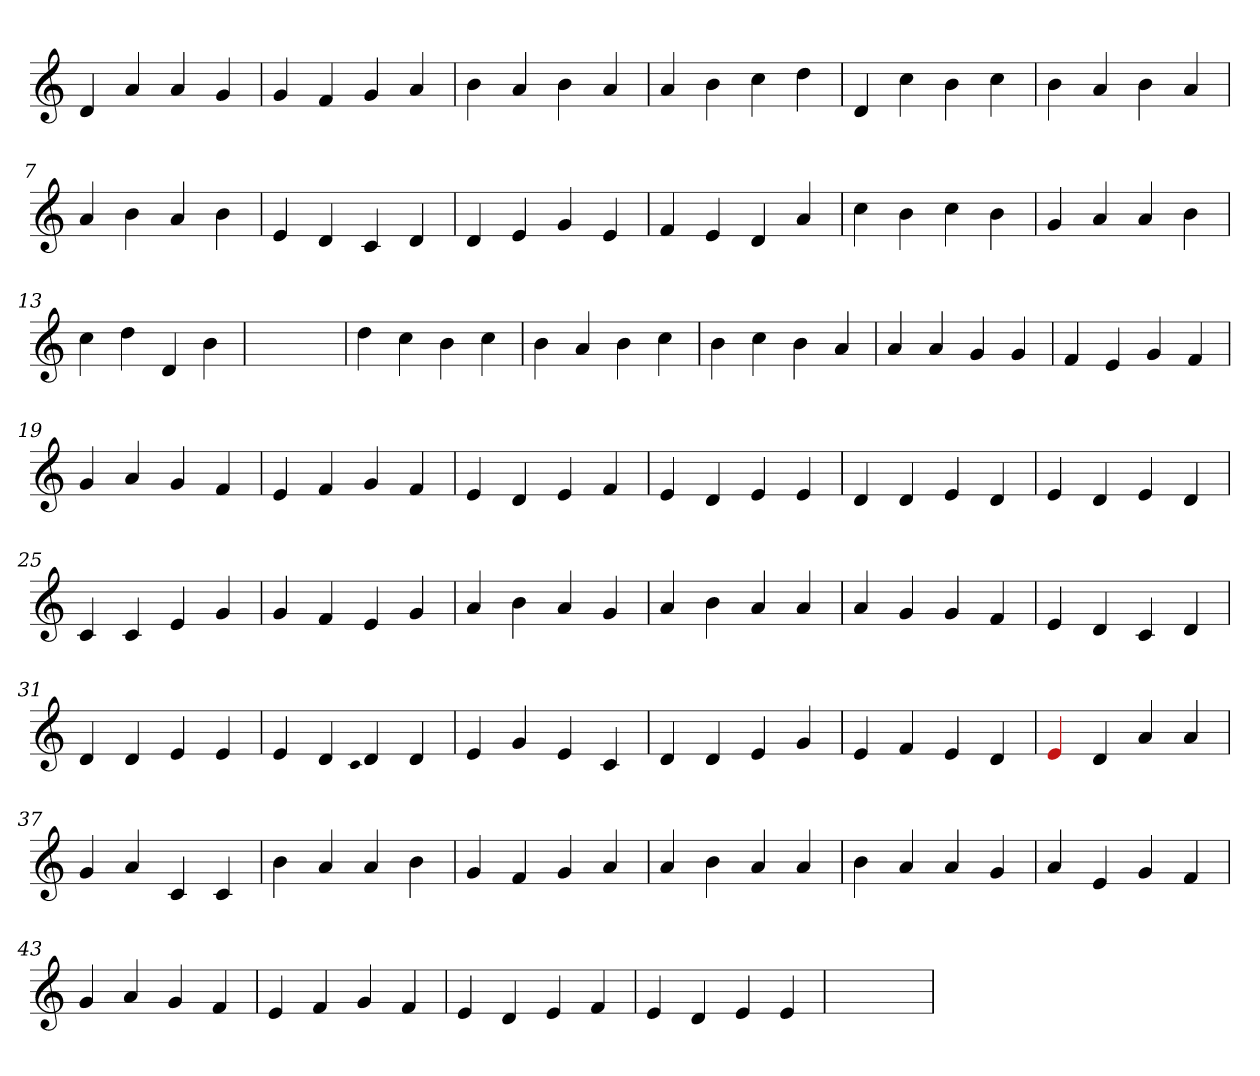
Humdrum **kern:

**kern
*part1
*staff1
*clefG2
=1
4d
4a
4a
4g
=2
4g
4f
4g
4a
=3
4b
4a
4b
4a
=4
4a
4b
4cc
4dd
=5
4d
4cc
4b
4cc
=6
4b
4a
4b
4a
=7
4a
4b
4a
4b
=8
4e
4d
4c
4d
=9
4d
4e
4g
4e
=10
4f
4e
4d
4a
=11
4cc
4b
4cc
4b
=12
4g
4a
4a
4b
=13
4cc
4dd
4d
4b
=14
1ryy
=14
4dd
4cc
4b
4cc
=15
4b
4a
4b
4cc
=16
4b
4cc
4b
4a
=17
4a
4a
4g
4g
=18
4f
4e
4g
4f
=19
4g
4a
4g
4f
=20
4e
4f
4g
4f
=21
4e
4d
4e
4f
=22
4e
4d
4e
4e
=23
4d
4d
4e
4d
=24
4e
4d
4e
4d
=25
4c
4c
4e
4g
=26
4g
4f
4e
4g
=27
4a
4b
4a
4g
=28
4a
4b
4a
4a
=29
4a
4g
4g
4f
=30
4e
4d
4c
4d
=31
4d
4d
4e
4e
=32
4e
4d
qqc
4d
4d
=33
4e
4g
4e
4c
=34
4d
4d
4e
4g
=35
4e
4f
4e
4d
=36
4Re
4d
4a
4a
=37
4g
4a
4c
4c
=38
4b
4a
4a
4b
=39
4g
4f
4g
4a
=40
4a
4b
4a
4a
=41
4b
4a
4a
4g
=42
4a
4e
4g
4f
=43
4g
4a
4g
4f
=44
4e
4f
4g
4f
=45
4e
4d
4e
4f
=46
4e
4d
4e
4e
=47
1ryy
=
*-
